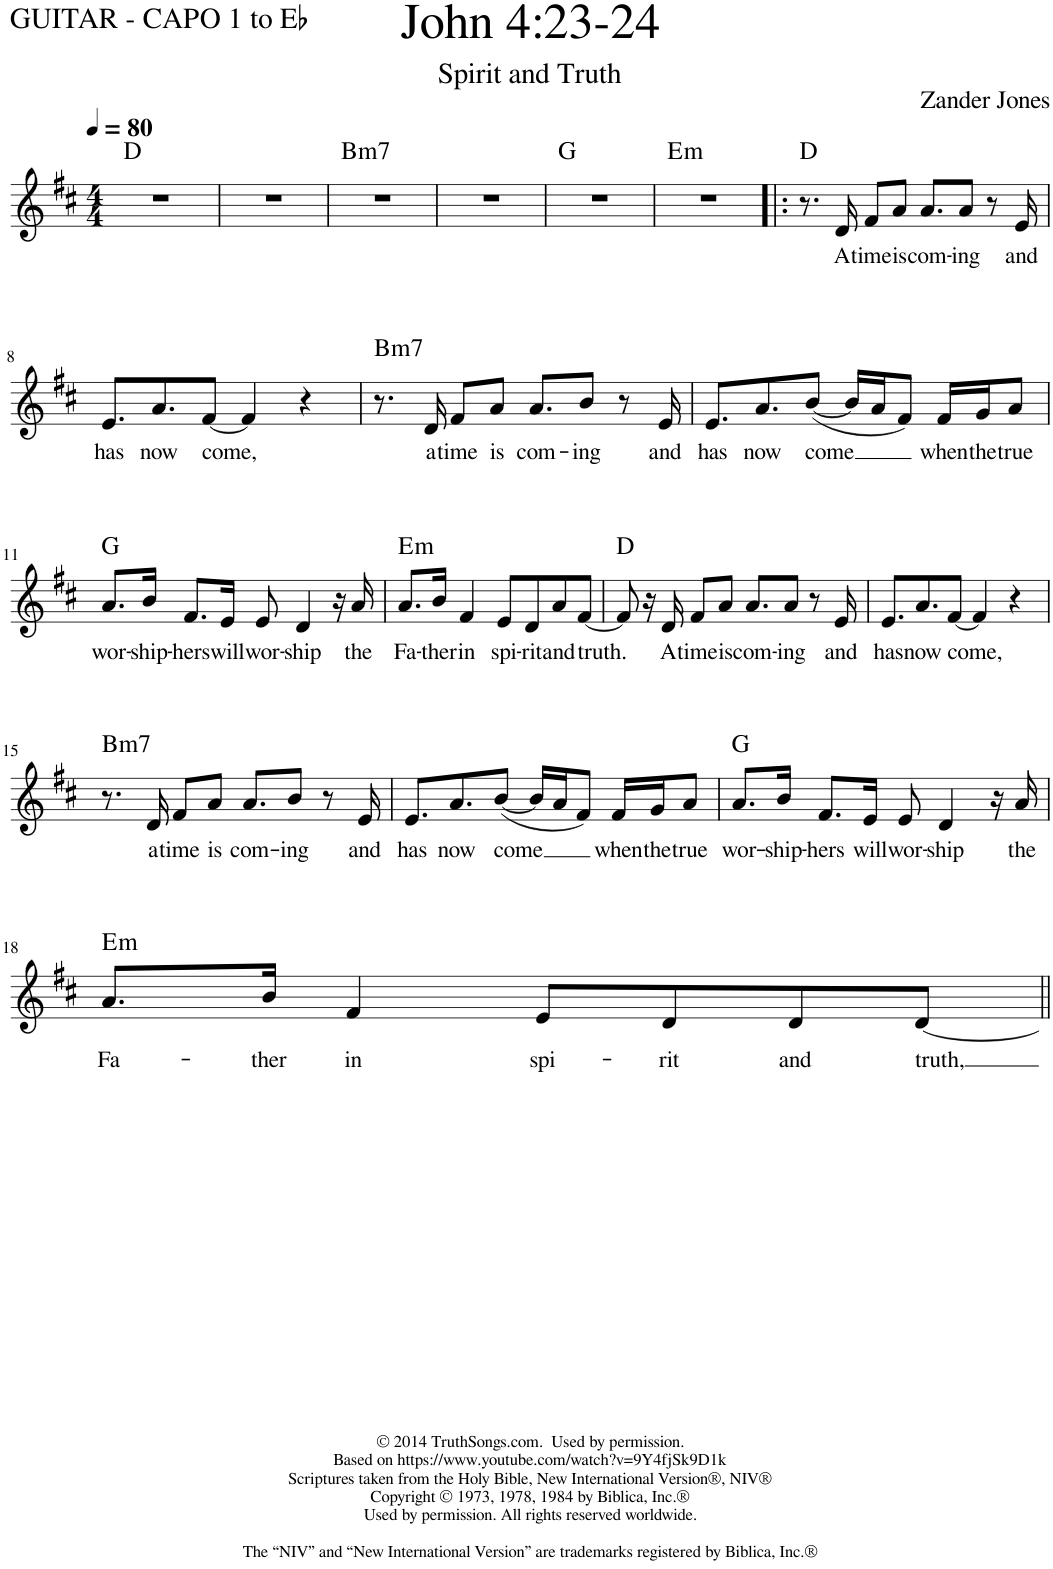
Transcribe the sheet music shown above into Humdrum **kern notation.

**kern	**text	**harte
*part1	*part1	*part1
*staff1	*staff1	*
*I"Piano	*	*
*I'Pno.	*	*
*clefG2	*	*
*k[f#c#]	*	*
*M4/4	*	*
*MM80	*	*
=1	=1	=1
1r	.	D:maj
=2	=2	=2
1r	.	.
=3	=3	=3
!	!	!LO:H:kt=m7
1r	.	B:min7
=4	=4	=4
1r	.	.
=5	=5	=5
1r	.	G:maj
=6	=6	=6
!	!	!LO:H:kt=m
1r	.	E:min
=7!|:	=7!|:	=7!|:
8.r	.	D:maj
!	!LO:LY:b	!
16d/	A	.
!	!LO:LY:b	!
8f#/L	time	.
!	!LO:LY:b	!
8a/J	is	.
!	!LO:LY:b	!
8.a/L	com-	.
!	!LO:LY:b	!
8a/J	-ing	.
8r	.	.
!	!LO:LY:b	!
16e/	and	.
!!LO:LB:g=z
=8	=8	=8
!	!LO:LY:b	!
8.e/L	has	.
!	!LO:LY:b	!
8.a/	now	.
!	!LO:LY:b	!
[8f#/J	come,	.
4f#/]	.	.
4r	.	.
=9	=9	=9
!	!	!LO:H:kt=m7
8.r	.	B:min7
!	!LO:LY:b	!
16d/	a	.
!	!LO:LY:b	!
8f#/L	time	.
!	!LO:LY:b	!
8a/J	is	.
!	!LO:LY:b	!
8.a/L	com-	.
!	!LO:LY:b	!
8b/J	-ing	.
8r	.	.
!	!LO:LY:b	!
16e/	and	.
=10	=10	=10
!	!LO:LY:b	!
8.e/L	has	.
!	!LO:LY:b	!
8.a/	now	.
!	!LO:LY:b	!
([8b/J	come	.
16b/LL]	.	.
16a/J	.	.
8f#/J)	.	.
!	!LO:LY:b	!
16f#/LL	when	.
!	!LO:LY:b	!
16g/J	the	.
!	!LO:LY:b	!
8a/J	true	.
!!LO:LB:g=z
=11	=11	=11
!	!LO:LY:b	!
8.a/L	wor-	G:maj
!	!LO:LY:b	!
16b/Jk	-ship-	.
!	!LO:LY:b	!
8.f#/L	-hers	.
!	!LO:LY:b	!
16e/Jk	will	.
!	!LO:LY:b	!
8e/	wor-	.
!	!LO:LY:b	!
4d/	-ship	.
16r	.	.
!	!LO:LY:b	!
16a/	the	.
=12	=12	=12
!	!LO:LY:b	!LO:H:kt=m
8.a/L	Fa-	E:min
!	!LO:LY:b	!
16b/Jk	-ther	.
!	!LO:LY:b	!
4f#/	in	.
!	!LO:LY:b	!
8e/L	spi-	.
!	!LO:LY:b	!
8d/	-rit	.
!	!LO:LY:b	!
8a/	and	.
!	!LO:LY:b	!
[8f#/J	truth.	.
=13	=13	=13
8f#/]	.	D:maj
16r	.	.
!	!LO:LY:b	!
16d/	A	.
!	!LO:LY:b	!
8f#/L	time	.
!	!LO:LY:b	!
8a/J	is	.
!	!LO:LY:b	!
8.a/L	com-	.
!	!LO:LY:b	!
8a/J	-ing	.
8r	.	.
!	!LO:LY:b	!
16e/	and	.
=14	=14	=14
!	!LO:LY:b	!
8.e/L	has	.
!	!LO:LY:b	!
8.a/	now	.
!	!LO:LY:b	!
[8f#/J	come,	.
4f#/]	.	.
4r	.	.
!!LO:LB:g=z
=15	=15	=15
!	!	!LO:H:kt=m7
8.r	.	B:min7
!	!LO:LY:b	!
16d/	a	.
!	!LO:LY:b	!
8f#/L	time	.
!	!LO:LY:b	!
8a/J	is	.
!	!LO:LY:b	!
8.a/L	com-	.
!	!LO:LY:b	!
8b/J	-ing	.
8r	.	.
!	!LO:LY:b	!
16e/	and	.
=16	=16	=16
!	!LO:LY:b	!
8.e/L	has	.
!	!LO:LY:b	!
8.a/	now	.
!	!LO:LY:b	!
([8b/J	come	.
16b/LL]	.	.
16a/J	.	.
8f#/J)	.	.
!	!LO:LY:b	!
16f#/LL	when	.
!	!LO:LY:b	!
16g/J	the	.
!	!LO:LY:b	!
8a/J	true	.
=17	=17	=17
!	!LO:LY:b	!
8.a/L	wor-	G:maj
!	!LO:LY:b	!
16b/Jk	-ship-	.
!	!LO:LY:b	!
8.f#/L	-hers	.
!	!LO:LY:b	!
16e/Jk	will	.
!	!LO:LY:b	!
8e/	wor-	.
!	!LO:LY:b	!
4d/	-ship	.
16r	.	.
!	!LO:LY:b	!
16a/	the	.
!!LO:LB:g=z
=18	=18	=18
!	!LO:LY:b	!LO:H:kt=m
8.a/L	Fa-	E:min
!	!LO:LY:b	!
16b/Jk	-ther	.
!	!LO:LY:b	!
4f#/	in	.
!	!LO:LY:b	!
8e/L	spi-	.
!	!LO:LY:b	!
8d/	-rit	.
!	!LO:LY:b	!
8d/	and	.
!	!LO:LY:b	!
[8d/J	truth,	.
=||	=||	=||
*-	*-	*-
